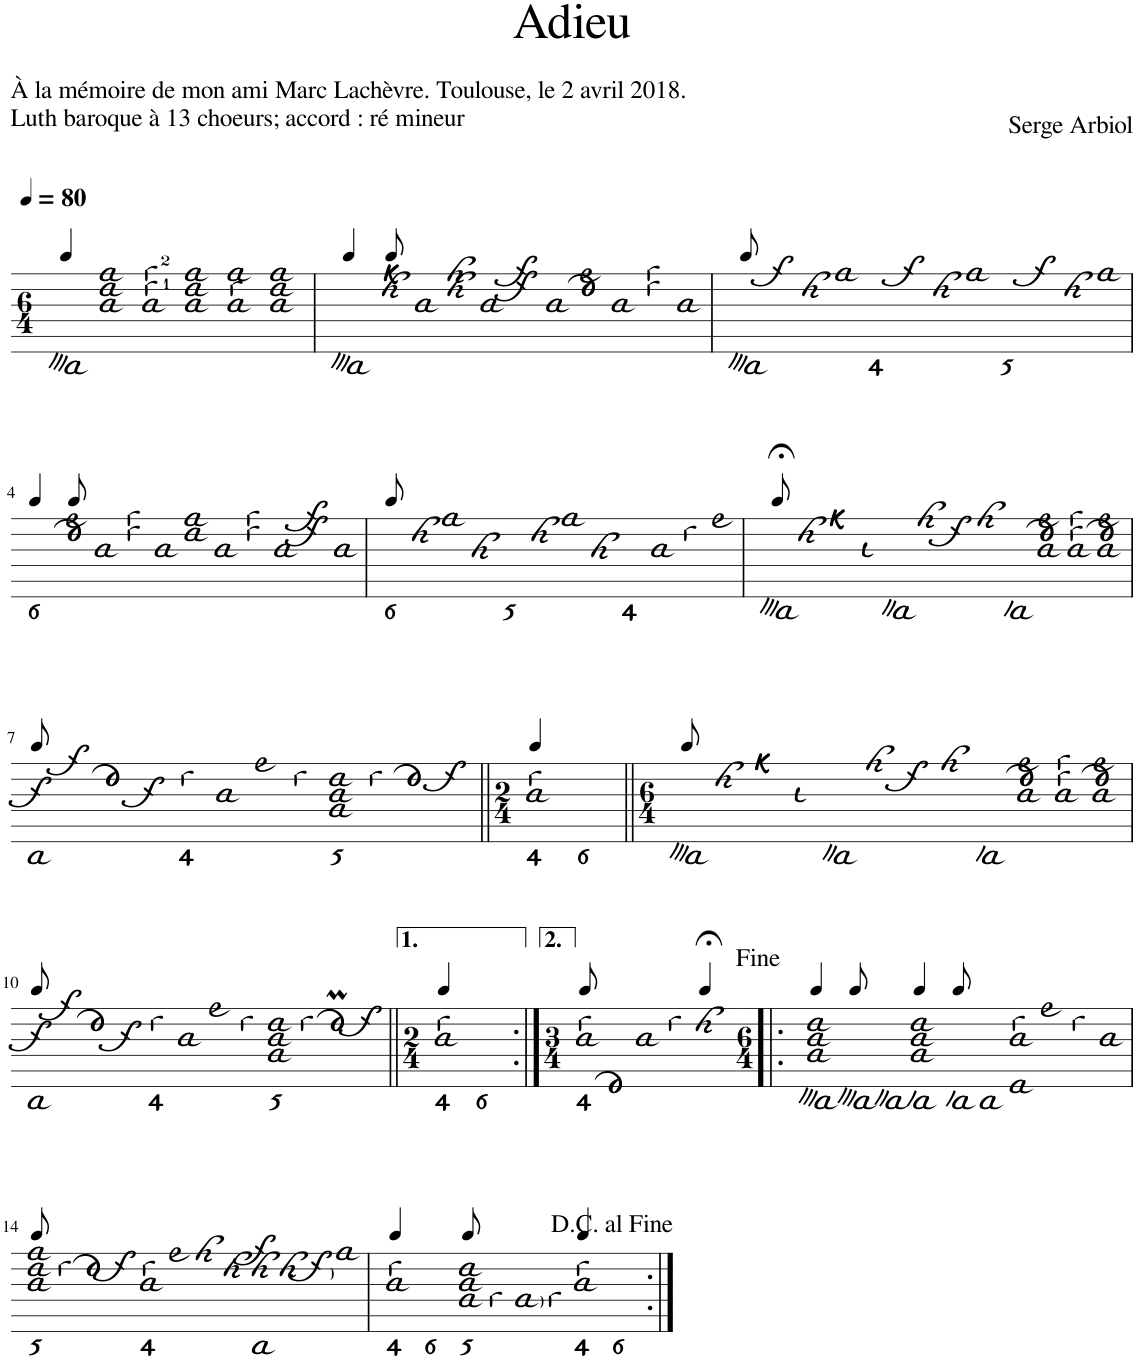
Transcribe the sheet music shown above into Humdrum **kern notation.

**kern
*part1
*staff1
*I"Luth
*I'Lt.
*stria6
*k[]
*M6/4
*MM80
=1
4DD
4A 4d 4f
4A 4e 4g
4A 4d 4f
4A 4e 4f
4A 4d 4f
=2
4DD
8a 8ddL
8A
8a 8cc
8AJ
8g 8b-L
8A
8f 8a
8A
8e 8g
8AJ
=3
8DDL
8b-
8a
8f
8CC
8b-J
8aL
8f
8BBB-
8b-
8a
8fJ
!!LO:LB:g=z
=4
4AAA
8f 8aL
8A
8e 8g
8AJ
8d 8fL
8A
8e 8g
8A
8g 8b-
8AJ
=5
8AAAL
8a
8f
8e
8BBB-
8aJ
8fL
8e
8CC
8A
8e
8aJ
=6
8DD;<L
8a
8dd
8f
8EE
8ccJ
8gL
8cc
8FF
8A 8f 8a
8A 8e 8g
8A 8f 8aJ
!!LO:LB:g=z
=7
8GG 8dL
8b-
8f
8d
8CC 8e
8AJ
8aL
8e
8BBB- 8F 8A 8d
8e
8f
8gJ
=8||
*M2/4
4CC 4A 4e
4AAA
=9||
*M6/4
8DDL
8a
8dd
8f
8EE
8ccJ
8gL
8cc
8FF
8A 8f 8a
8A 8e 8g
8A 8f 8aJ
!!LO:LB:g=z
=10
8GG 8dL
8b-
8f
8d
8CC 8e
8AJ
8aL
8e
8BBB- 8F 8A 8d
8e
8fM
8gJ
=11||
*M2/4
4CC 4A 4e
4AAA
=12:|!
*M3/4
8CC 8A 8eL
8CJ
8AL
8eJ
4a;<
=13!|:
*M6/4
4DD 4F 4A 4d
8DDL
8EEJ
4FF 4F 4A 4d
8FFL
8GG
8AA 8A 8e
8a
8e
8AJ
!!LO:LB:g=z
=14
8BBB- 8A 8d 8fL
8e
8f
8g
8CC 8A 8e
8aJ
8ccL
8a
8GG 8a 8b-
8a
8g
8fJ
=15
4CC 4A 4e
4AAA
8BBB- 8F 8A 8dL
8GJ
8FL
8GJ
4CC 4A 4e
4AAA
=:|!
*-
